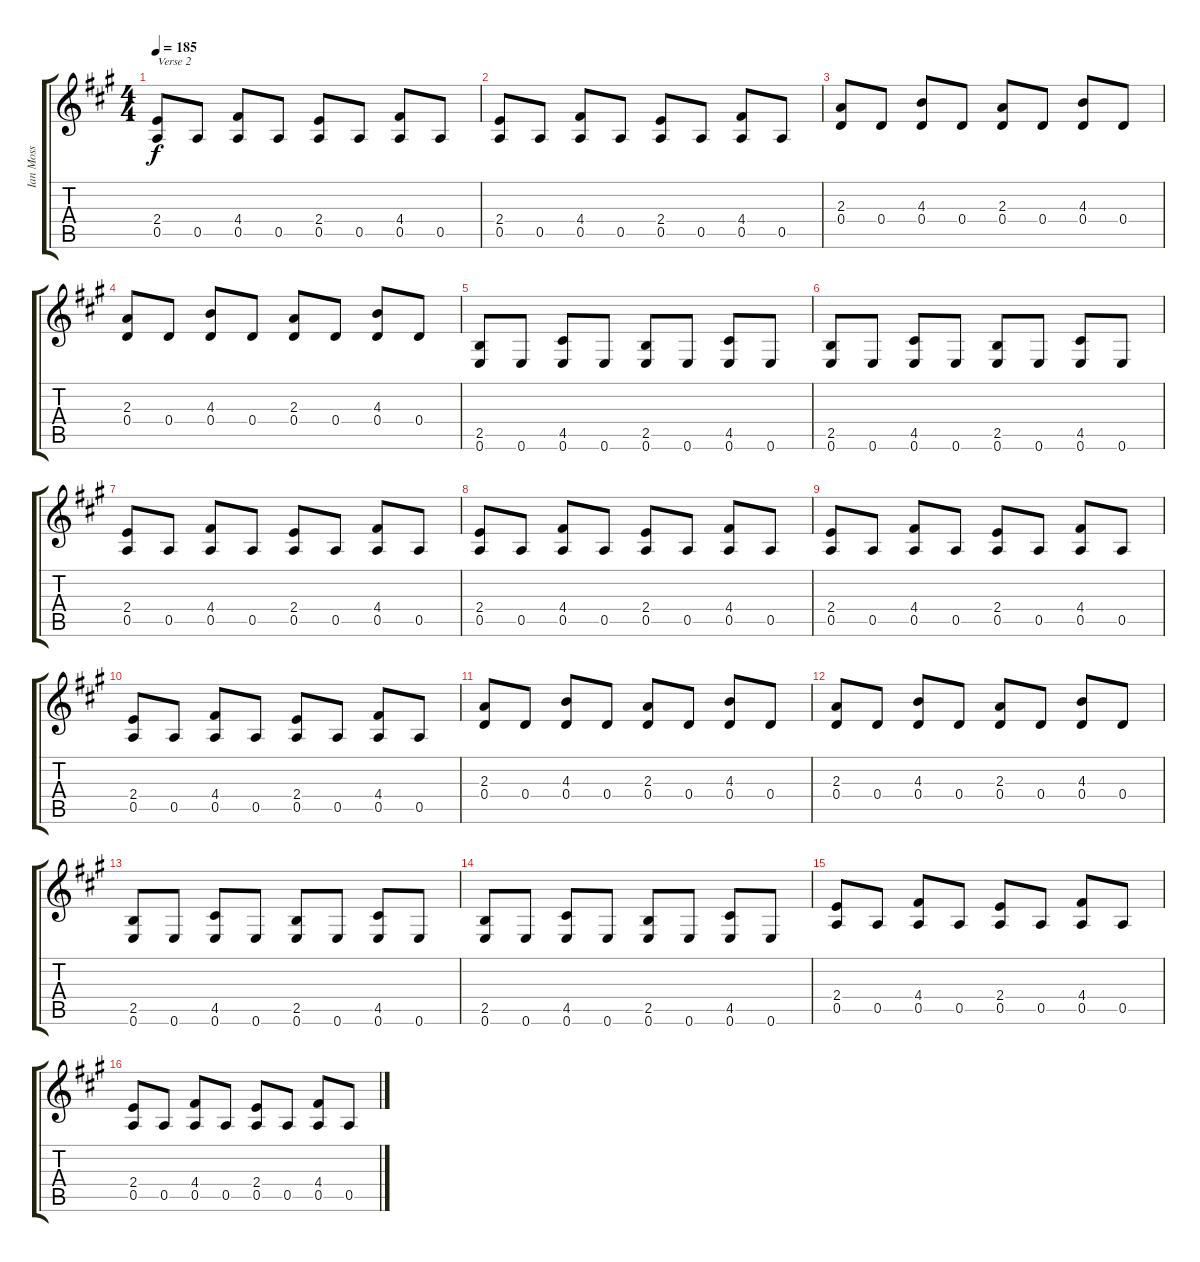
\track ("Ian Moss" "Ian Moss") {instrument overdrivenguitar}
\staff {score tabs}
\tuning (E4 B3 G3 D3 A2 E2) {hide}
\ts (4 4)
\tempo 185
\clef g2
\ks a
(2.4 0.5).8{txt "Verse 2" dy f} 0.5.8 (4.4 0.5).8 0.5.8 (2.4 0.5).8 0.5.8 (4.4 0.5).8 0.5.8 |
(2.4 0.5).8 0.5.8 (4.4 0.5).8 0.5.8 (2.4 0.5).8 0.5.8 (4.4 0.5).8 0.5.8 |
(2.3 0.4).8 0.4.8 (4.3 0.4).8 0.4.8 (2.3 0.4).8 0.4.8 (4.3 0.4).8 0.4.8 |
(2.3 0.4).8 0.4.8 (4.3 0.4).8 0.4.8 (2.3 0.4).8 0.4.8 (4.3 0.4).8 0.4.8 |
(2.5 0.6).8 0.6.8 (4.5 0.6).8 0.6.8 (2.5 0.6).8 0.6.8 (4.5 0.6).8 0.6.8 |
(2.5 0.6).8 0.6.8 (4.5 0.6).8 0.6.8 (2.5 0.6).8 0.6.8 (4.5 0.6).8 0.6.8 |
(2.4 0.5).8 0.5.8 (4.4 0.5).8 0.5.8 (2.4 0.5).8 0.5.8 (4.4 0.5).8 0.5.8 |
(2.4 0.5).8 0.5.8 (4.4 0.5).8 0.5.8 (2.4 0.5).8 0.5.8 (4.4 0.5).8 0.5.8 |
(2.4 0.5).8 0.5.8 (4.4 0.5).8 0.5.8 (2.4 0.5).8 0.5.8 (4.4 0.5).8 0.5.8 |
(2.4 0.5).8 0.5.8 (4.4 0.5).8 0.5.8 (2.4 0.5).8 0.5.8 (4.4 0.5).8 0.5.8 |
(2.3 0.4).8 0.4.8 (4.3 0.4).8 0.4.8 (2.3 0.4).8 0.4.8 (4.3 0.4).8 0.4.8 |
(2.3 0.4).8 0.4.8 (4.3 0.4).8 0.4.8 (2.3 0.4).8 0.4.8 (4.3 0.4).8 0.4.8 |
(2.5 0.6).8 0.6.8 (4.5 0.6).8 0.6.8 (2.5 0.6).8 0.6.8 (4.5 0.6).8 0.6.8 |
(2.5 0.6).8 0.6.8 (4.5 0.6).8 0.6.8 (2.5 0.6).8 0.6.8 (4.5 0.6).8 0.6.8 |
(2.4 0.5).8 0.5.8 (4.4 0.5).8 0.5.8 (2.4 0.5).8 0.5.8 (4.4 0.5).8 0.5.8 |
(2.4 0.5).8 0.5.8 (4.4 0.5).8 0.5.8 (2.4 0.5).8 0.5.8 (4.4 0.5).8 0.5.8
